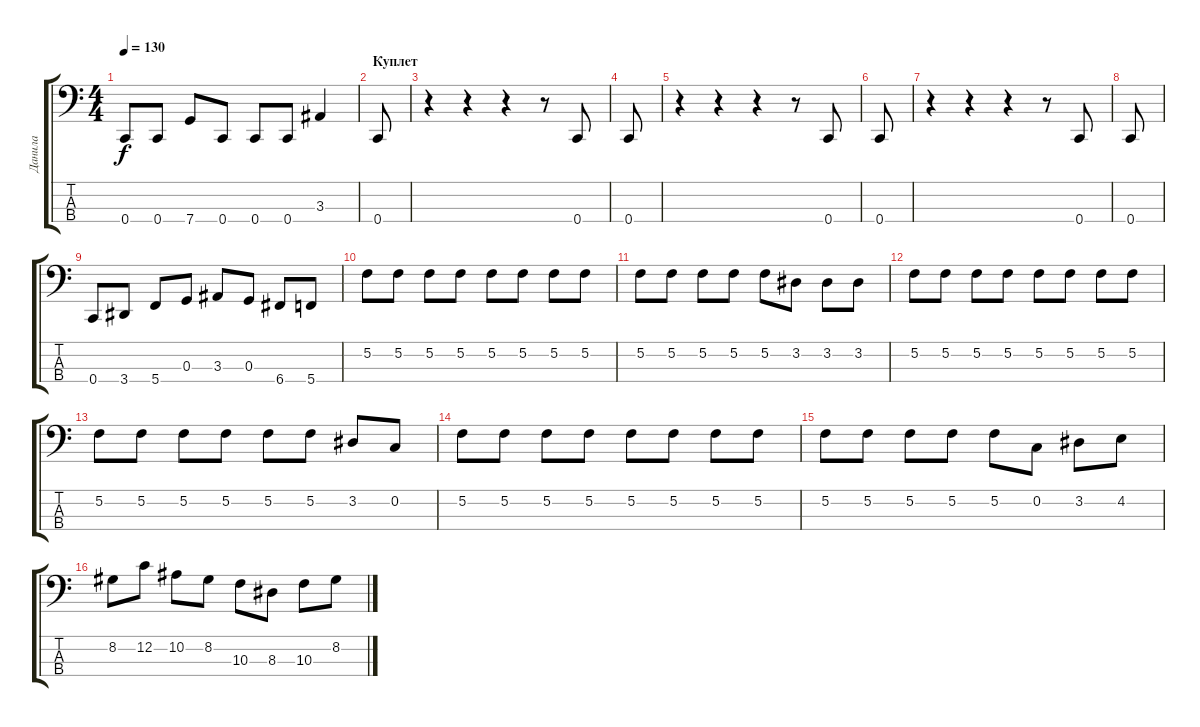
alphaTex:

\track ("Данила" "Данила") {instrument electricbassfinger}
\staff {score tabs}
\tuning (F2 C2 G1 C1) {hide}
\ts (4 4)
\tempo 130
\clef f4
\ks c
0.4{t}.8{dy f} 0.4.8 7.4.8 0.4.8 0.4.8 0.4.8 3.3.4 |
\section ("" "Куплет")
0.4.8 |
r.4 r.4 r.4 r.8 0.4.8 |
0.4.8 |
r.4 r.4 r.4 r.8 0.4.8 |
0.4.8 |
r.4 r.4 r.4 r.8 0.4.8 |
0.4.8 |
0.4.8 3.4.8 5.4.8 0.3.8 3.3.8 0.3.8 6.4.8 5.4.8 |
5.2.8 5.2.8 5.2.8 5.2.8 5.2.8 5.2.8 5.2.8 5.2.8 |
5.2.8 5.2.8 5.2.8 5.2.8 5.2.8 3.2.8 3.2.8 3.2.8 |
5.2.8 5.2.8 5.2.8 5.2.8 5.2.8 5.2.8 5.2.8 5.2.8 |
5.2.8 5.2.8 5.2.8 5.2.8 5.2.8 5.2.8 3.2.8 0.2.8 |
5.2.8 5.2.8 5.2.8 5.2.8 5.2.8 5.2.8 5.2.8 5.2.8 |
5.2.8 5.2.8 5.2.8 5.2.8 5.2.8 0.2.8 3.2.8 4.2.8 |
8.2.8 12.2.8 10.2.8 8.2.8 10.3.8 8.3.8 10.3.8 8.2.8
